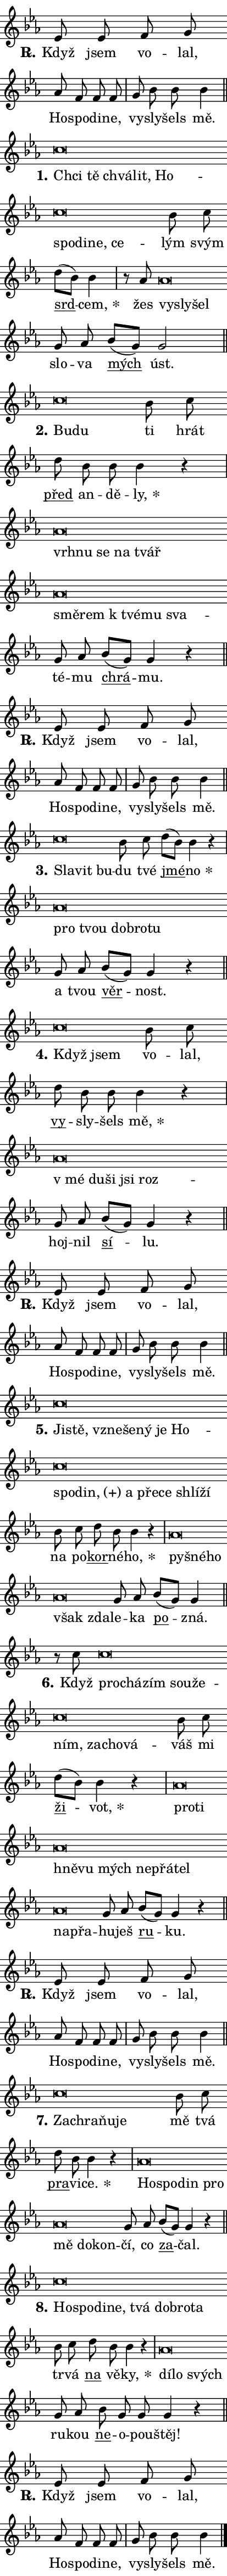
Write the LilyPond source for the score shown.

\version "2.22.1"
\header { tagline = "" }
\paper {
  indent = 0\cm
  top-margin = 0\cm
  right-margin = 0\cm
  bottom-margin = 0\cm
  left-margin = 0\cm
  paper-width = 7\cm
  page-breaking = #ly:one-page-breaking
  system-system-spacing.basic-distance = #11
  score-system-spacing.basic-distance = #11
  ragged-last = ##f
}


%% Author: Thomas Morley
%% https://lists.gnu.org/archive/html/lilypond-user/2020-05/msg00002.html
#(define (line-position grob)
"Returns position of @var[grob} in current system:
   @code{'start}, if at first time-step
   @code{'end}, if at last time-step
   @code{'middle} otherwise
"
  (let* ((col (ly:item-get-column grob))
         (ln (ly:grob-object col 'left-neighbor))
         (rn (ly:grob-object col 'right-neighbor))
         (col-to-check-left (if (ly:grob? ln) ln col))
         (col-to-check-right (if (ly:grob? rn) rn col))
         (break-dir-left
           (and
             (ly:grob-property col-to-check-left 'non-musical #f)
             (ly:item-break-dir col-to-check-left)))
         (break-dir-right
           (and
             (ly:grob-property col-to-check-right 'non-musical #f)
             (ly:item-break-dir col-to-check-right))))
        (cond ((eqv? 1 break-dir-left) 'start)
              ((eqv? -1 break-dir-right) 'end)
              (else 'middle))))

#(define (tranparent-at-line-position vctor)
  (lambda (grob)
  "Relying on @code{line-position} select the relevant enry from @var{vctor}.
Used to determine transparency,"
    (case (line-position grob)
      ((end) (not (vector-ref vctor 0)))
      ((middle) (not (vector-ref vctor 1)))
      ((start) (not (vector-ref vctor 2))))))

noteHeadBreakVisibility =
#(define-music-function (break-visibility)(vector?)
"Makes @code{NoteHead}s transparent relying on @var{break-visibility}"
#{
  \override NoteHead.transparent =
    #(tranparent-at-line-position break-visibility)
#})

#(define delete-ledgers-for-transparent-note-heads
  (lambda (grob)
    "Reads whether a @code{NoteHead} is transparent.
If so this @code{NoteHead} is removed from @code{'note-heads} from
@var{grob}, which is supposed to be @code{LedgerLineSpanner}.
As a result ledgers are not printed for this @code{NoteHead}"
    (let* ((nhds-array (ly:grob-object grob 'note-heads))
           (nhds-list
             (if (ly:grob-array? nhds-array)
                 (ly:grob-array->list nhds-array)
                 '()))
           ;; Relies on the transparent-property being done before
           ;; Staff.LedgerLineSpanner.after-line-breaking is executed.
           ;; This is fragile ...
           (to-keep
             (remove
               (lambda (nhd)
                 (ly:grob-property nhd 'transparent #f))
               nhds-list)))
      ;; TODO find a better method to iterate over grob-arrays, similiar
      ;; to filter/remove etc for lists
      ;; For now rebuilt from scratch
      (set! (ly:grob-object grob 'note-heads)  '())
      (for-each
        (lambda (nhd)
          (ly:pointer-group-interface::add-grob grob 'note-heads nhd))
        to-keep))))

hideNotes = {
  \noteHeadBreakVisibility #begin-of-line-visible
}
unHideNotes = {
  \noteHeadBreakVisibility #all-visible
}

% work-around for resetting accidentals
% https://lilypond.org/doc/v2.23/Documentation/notation/displaying-rhythms#unmetered-music
cadenzaMeasure = {
  \cadenzaOff
  \partial 1024 s1024
  \cadenzaOn
}

#(define-markup-command (accent layout props text) (markup?)
  "Underline accented syllable"
  (interpret-markup layout props
    #{\markup \override #'(offset . 4.3) \underline { #text }#}))

responsum = \markup \concat {
  "R" \hspace #-1.05 \path #0.1 #'((moveto 0 0.07) (lineto 0.9 0.8)) \hspace #0.05 "."
}

\layout {
    \context {
        \Staff
        \remove "Time_signature_engraver"
        \override LedgerLineSpanner.after-line-breaking = #delete-ledgers-for-transparent-note-heads
    }
    \context {
        \Voice {
            \override NoteHead.output-attributes = #'((class . "notehead"))
            \override Hairpin.height = #0.55
        }
    }
    \context {
        \Lyrics {
            \override StanzaNumber.output-attributes = #'((class . "stanzanumber"))
            \override LyricSpace.minimum-distance = #0.9
            \override LyricText.font-name = #"TeX Gyre Schola"
            \override LyricText.font-size = 1
            \override StanzaNumber.font-name = #"TeX Gyre Schola Bold"
            \override StanzaNumber.font-size = 1
        }
    }
}

% magnetic-lyrics.ily
%
%   written by
%     Jean Abou Samra <jean@abou-samra.fr>
%     Werner Lemberg <wl@gnu.org>
%
%   adapted by
%     Jiri Hon <jiri.hon@gmail.com>
%
% Version 2022-Apr-15

% https://www.mail-archive.com/lilypond-user@gnu.org/msg149350.html

#(define (Left_hyphen_pointer_engraver context)
   "Collect syllable-hyphen-syllable occurrences in lyrics and store
them in properties.  This engraver only looks to the left.  For
example, if the lyrics input is @code{foo -- bar}, it does the
following.

@itemize @bullet
@item
Set the @code{text} property of the @code{LyricHyphen} grob between
@q{foo} and @q{bar} to @code{foo}.

@item
Set the @code{left-hyphen} property of the @code{LyricText} grob with
text @q{foo} to the @code{LyricHyphen} grob between @q{foo} and
@q{bar}.
@end itemize

Use this auxiliary engraver in combination with the
@code{lyric-@/text::@/apply-@/magnetic-@/offset!} hook."
   (let ((hyphen #f)
         (text #f))
     (make-engraver
      (acknowledgers
       ((lyric-syllable-interface engraver grob source-engraver)
        (set! text grob)))
      (end-acknowledgers
       ((lyric-hyphen-interface engraver grob source-engraver)
        ;(when (not (grob::has-interface grob 'lyric-space-interface))
          (set! hyphen grob)));)
      ((stop-translation-timestep engraver)
       (when (and text hyphen)
         (ly:grob-set-object! text 'left-hyphen hyphen))
       (set! text #f)
       (set! hyphen #f)))))

#(define (lyric-text::apply-magnetic-offset! grob)
   "If the space between two syllables is less than the value in
property @code{LyricText@/.details@/.squash-threshold}, move the right
syllable to the left so that it gets concatenated with the left
syllable.

Use this function as a hook for
@code{LyricText@/.after-@/line-@/breaking} if the
@code{Left_@/hyphen_@/pointer_@/engraver} is active."
   (let ((hyphen (ly:grob-object grob 'left-hyphen #f)))
     (when hyphen
       (let ((left-text (ly:spanner-bound hyphen LEFT)))
         (when (grob::has-interface left-text 'lyric-syllable-interface)
           (let* ((common (ly:grob-common-refpoint grob left-text X))
                  (this-x-ext (ly:grob-extent grob common X))
                  (left-x-ext
                   (begin
                     ;; Trigger magnetism for left-text.
                     (ly:grob-property left-text 'after-line-breaking)
                     (ly:grob-extent left-text common X)))
                  ;; `delta` is the gap width between two syllables.
                  (delta (- (interval-start this-x-ext)
                            (interval-end left-x-ext)))
                  (details (ly:grob-property grob 'details))
                  (threshold (assoc-get 'squash-threshold details 0.2)))
             (when (< delta threshold)
               (let* (;; We have to manipulate the input text so that
                      ;; ligatures crossing syllable boundaries are not
                      ;; disabled.  For languages based on the Latin
                      ;; script this is essentially a beautification.
                      ;; However, for non-Western scripts it can be a
                      ;; necessity.
                      (lt (ly:grob-property left-text 'text))
                      (rt (ly:grob-property grob 'text))
                      (is-space (grob::has-interface hyphen 'lyric-space-interface))
                      (space (if is-space " " ""))
                      (space-markup (grob-interpret-markup grob " "))
                      (space-size (interval-length (ly:stencil-extent space-markup X)))
                      (extra-delta (if is-space space-size 0))
                      ;; Append new syllable.
                      (ltrt-space (if (and (string? lt) (string? rt))
                                (string-append lt space rt)
                                (make-concat-markup (list lt space rt))))
                      ;; Right-align `ltrt` to the right side.
                      (ltrt-space-markup (grob-interpret-markup
                               grob
                               (make-translate-markup
                                (cons (interval-length this-x-ext) 0)
                                (make-right-align-markup ltrt-space)))))
                 (begin
                   ;; Don't print `left-text`.
                   (ly:grob-set-property! left-text 'stencil #f)
                   ;; Set text and stencil (which holds all collected
                   ;; syllables so far) and shift it to the left.
                   (ly:grob-set-property! grob 'text ltrt-space)
                   (ly:grob-set-property! grob 'stencil ltrt-space-markup)
                   (ly:grob-translate-axis! grob (- (- delta extra-delta)) X))))))))))


#(define (lyric-hyphen::displace-bounds-first grob)
   ;; Make very sure this callback isn't triggered too early.
   (let ((left (ly:spanner-bound grob LEFT))
         (right (ly:spanner-bound grob RIGHT)))
     (ly:grob-property left 'after-line-breaking)
     (ly:grob-property right 'after-line-breaking)
     (ly:lyric-hyphen::print grob)))

squashThreshold = #0.4

\layout {
  \context {
    \Lyrics
    \consists #Left_hyphen_pointer_engraver
    \override LyricText.after-line-breaking =
      #lyric-text::apply-magnetic-offset!
    \override LyricHyphen.stencil = #lyric-hyphen::displace-bounds-first
    \override LyricText.details.squash-threshold = \squashThreshold
    \override LyricHyphen.minimum-distance = 0
    \override LyricHyphen.minimum-length = \squashThreshold
  }
}

squash = \override LyricText.details.squash-threshold = 9999
unSquash = \override LyricText.details.squash-threshold = \squashThreshold

left = \override LyricText.self-alignment-X = #LEFT
unLeft = \revert LyricText.self-alignment-X

starOffset = #(lambda (grob) 
                (let ((x_offset (ly:self-alignment-interface::aligned-on-x-parent grob)))
                  (if (= x_offset 0) 0 (+ x_offset 1.2))))

star = #(define-music-function (syllable)(string?)
"Append star separator at the end of a syllable"
#{
  \once \override LyricText.X-offset = #starOffset
  \lyricmode { \markup {
    #syllable
    \override #'((font-name . "TeX Gyre Schola Bold")) \hspace #0.2 \lower #0.65 \larger "*"
  } }
#})

starAccent = #(define-music-function (syllable)(string?)
"Append star separator at the end of a syllable and make accent"
#{
  \once \override LyricText.X-offset = #starOffset
  \lyricmode { \markup {
    \accent #syllable
    \override #'((font-name . "TeX Gyre Schola Bold")) \hspace #0.2 \lower #0.65 \larger "*"
  } }
#})

breath = #(define-music-function (syllable)(string?)
"Append breathing indicator at the end of a syllable"
#{
  \lyricmode { \markup { #syllable "+" } }
#})

optionalBreath = #(define-music-function (syllable)(string?)
"Append optional breathing indicator at the end of a syllable"
#{
  \lyricmode { \markup { #syllable "(+)" } }
#})


\score {
    <<
        \new Voice = "melody" { \cadenzaOn \key es \major \relative { es'8 es f g \bar "" as f f f \cadenzaMeasure \bar "|" g bes bes bes4 \cadenzaMeasure \bar "||" \break }
\relative { c''\breve*1/16 \hideNotes \breve*1/16 \bar "" \breve*1/16 \bar "" \breve*1/16 \bar "" \breve*1/16 \bar "" \breve*1/16 \bar "" \breve*1/16 \bar "" \breve*1/16 \breve*1/16 \bar "" \unHideNotes bes8 c \bar "" d[( bes)] bes4 \cadenzaMeasure \bar "|" r8 as8 as\breve*1/16 \hideNotes \breve*1/16 \breve*1/16 \bar "" \unHideNotes g8 as \bar "" bes[( g)] g2 \cadenzaMeasure \bar "||" \break }
\relative { c''\breve*1/16 \hideNotes \breve*1/16 \bar "" \unHideNotes bes8 c \bar "" d bes bes bes4 r \cadenzaMeasure \bar "|" as\breve*1/16 \hideNotes \breve*1/16 \bar "" \breve*1/16 \bar "" \breve*1/16 \bar "" \breve*1/16 \bar "" \breve*1/16 \bar "" \breve*1/16 \bar "" \breve*1/16 \bar "" \breve*1/16 \breve*1/16 \bar "" \unHideNotes g8 as \bar "" bes[( g)] g4 r \cadenzaMeasure \bar "||" \break }
\relative { es'8 es f g \bar "" as f f f \cadenzaMeasure \bar "|" g bes bes bes4 \cadenzaMeasure \bar "||" \break }
\relative { c''\breve*1/16 \hideNotes \breve*1/16 \breve*1/16 \bar "" \unHideNotes bes8 c \bar "" d[( bes)] bes4 r \cadenzaMeasure \bar "|" as\breve*1/16 \hideNotes \breve*1/16 \bar "" \breve*1/16 \bar "" \breve*1/16 \breve*1/16 \bar "" \unHideNotes g8 as \bar "" bes[( g)] g4 r \cadenzaMeasure \bar "||" \break }
\relative { c''\breve*1/16 \hideNotes \breve*1/16 \bar "" \unHideNotes bes8 c \bar "" d bes bes bes4 r \cadenzaMeasure \bar "|" as\breve*1/16 \hideNotes \breve*1/16 \bar "" \breve*1/16 \bar "" \breve*1/16 \breve*1/16 \bar "" \unHideNotes g8 as \bar "" bes[( g)] g4 r \cadenzaMeasure \bar "||" \break }
\relative { es'8 es f g \bar "" as f f f \cadenzaMeasure \bar "|" g bes bes bes4 \cadenzaMeasure \bar "||" \break }
\relative { c''\breve*1/16 \hideNotes \breve*1/16 \bar "" \breve*1/16 \bar "" \breve*1/16 \bar "" \breve*1/16 \bar "" \breve*1/16 \bar "" \breve*1/16 \bar "" \breve*1/16 \bar "" \breve*1/16 \bar "" \breve*1/16 \bar "" \breve*1/16 \bar "" \breve*1/16 \bar "" \breve*1/16 \breve*1/16 \bar "" \unHideNotes bes8 c \bar "" d bes bes4 r \cadenzaMeasure \bar "|" as\breve*1/16 \hideNotes \breve*1/16 \bar "" \breve*1/16 \bar "" \breve*1/16 \breve*1/16 \bar "" \unHideNotes g8 as \bar "" bes[( g)] g4 \cadenzaMeasure \bar "||" \break }
\relative { r8 c''8 c\breve*1/16 \hideNotes \breve*1/16 \bar "" \breve*1/16 \bar "" \breve*1/16 \bar "" \breve*1/16 \bar "" \breve*1/16 \bar "" \breve*1/16 \bar "" \breve*1/16 \breve*1/16 \bar "" \unHideNotes bes8 c \bar "" d[( bes)] bes4 r \cadenzaMeasure \bar "|" as\breve*1/16 \hideNotes \breve*1/16 \bar "" \breve*1/16 \bar "" \breve*1/16 \bar "" \breve*1/16 \bar "" \breve*1/16 \bar "" \breve*1/16 \bar "" \breve*1/16 \bar "" \breve*1/16 \breve*1/16 \bar "" \unHideNotes g8 as \bar "" bes[( g)] g4 r \cadenzaMeasure \bar "||" \break }
\relative { es'8 es f g \bar "" as f f f \cadenzaMeasure \bar "|" g bes bes bes4 \cadenzaMeasure \bar "||" \break }
\relative { c''\breve*1/16 \hideNotes \breve*1/16 \bar "" \breve*1/16 \breve*1/16 \bar "" \unHideNotes bes8 c \bar "" d bes bes4 r \cadenzaMeasure \bar "|" as\breve*1/16 \hideNotes \breve*1/16 \bar "" \breve*1/16 \bar "" \breve*1/16 \bar "" \breve*1/16 \bar "" \breve*1/16 \breve*1/16 \bar "" \unHideNotes g8 as \bar "" bes[( g)] g4 r \cadenzaMeasure \bar "||" \break }
\relative { c''\breve*1/16 \hideNotes \breve*1/16 \bar "" \breve*1/16 \bar "" \breve*1/16 \bar "" \breve*1/16 \bar "" \breve*1/16 \bar "" \breve*1/16 \breve*1/16 \bar "" \unHideNotes bes8 c \bar "" d bes bes4 r \cadenzaMeasure \bar "|" as\breve*1/16 \hideNotes \breve*1/16 \breve*1/16 \bar "" \unHideNotes g8 as \bar "" bes g g g4 r \cadenzaMeasure \bar "||" \break }
\relative { es'8 es f g \bar "" as f f f \cadenzaMeasure \bar "|" g bes bes bes4 \cadenzaMeasure \bar "||" \break } \bar "|." }
        \new Lyrics \lyricsto "melody" { \lyricmode { \set stanza = \responsum
Když jsem vo -- lal, Ho -- spo -- di -- ne, vy -- sly -- šels mě.
\set stanza = "1."
\left Chci \squash tě chvá -- lit, Ho -- spo -- di -- ne, ce -- \unLeft \unSquash lým svým \markup \accent srd -- \star cem, žes \left vy -- \squash sly -- šel \unLeft \unSquash slo -- va \markup \accent mých úst.
\set stanza = "2."
\left Bu -- \squash du \unLeft \unSquash ti hrát \markup \accent před an -- dě -- \star ly, \left vrh -- \squash nu se na tvář smě -- rem "k tvé" -- mu sva -- \unLeft \unSquash té -- mu \markup \accent chrá -- mu.
\set stanza = \responsum
Když jsem vo -- lal, Ho -- spo -- di -- ne, vy -- sly -- šels mě.
\set stanza = "3."
\left Sla -- \squash vit bu -- \unLeft \unSquash du tvé \markup \accent jmé -- \star no \left pro \squash tvou dob -- ro -- tu \unLeft \unSquash a tvou \markup \accent věr -- nost.
\set stanza = "4."
\left Když \squash jsem \unLeft \unSquash vo -- lal, \markup \accent vy -- sly -- šels \star mě, \left "v mé" \squash du -- ši jsi roz -- \unLeft \unSquash hoj -- nil \markup \accent sí -- lu.
\set stanza = \responsum
Když jsem vo -- lal, Ho -- spo -- di -- ne, vy -- sly -- šels mě.
\set stanza = "5."
\left Ji -- \squash stě, vzne -- še -- ný je Ho -- spo -- \optionalBreath din, a pře -- ce shlí -- ží \unLeft \unSquash na po -- \markup \accent kor -- né -- \star ho, \left py -- \squash šné -- ho však zda -- \unLeft \unSquash le -- ka \markup \accent po -- zná.
\set stanza = "6."
Když \left pro -- \squash chá -- zím sou -- že -- ním, za -- cho -- vá -- \unLeft \unSquash váš mi \markup \accent ži -- \star vot, \left pro -- \squash ti hně -- vu mých ne -- přá -- tel na -- přa -- \unLeft \unSquash hu -- ješ \markup \accent ru -- ku.
\set stanza = \responsum
Když jsem vo -- lal, Ho -- spo -- di -- ne, vy -- sly -- šels mě.
\set stanza = "7."
\left Za -- \squash chra -- ňu -- je \unLeft \unSquash mě tvá \markup \accent pra -- vi -- \star ce. \left Ho -- \squash spo -- din pro mě do -- kon -- \unLeft \unSquash čí, co \markup \accent za -- čal.
\set stanza = "8."
\left Ho -- \squash spo -- di -- ne, tvá dob -- ro -- ta \unLeft \unSquash tr -- vá \markup \accent na vě -- \star ky, \left dí -- \squash lo svých \unLeft \unSquash ru -- kou \markup \accent ne -- o -- pou -- štěj!
\set stanza = \responsum
Když jsem vo -- lal, Ho -- spo -- di -- ne, vy -- sly -- šels mě. } }
    >>
    \layout {}
}
